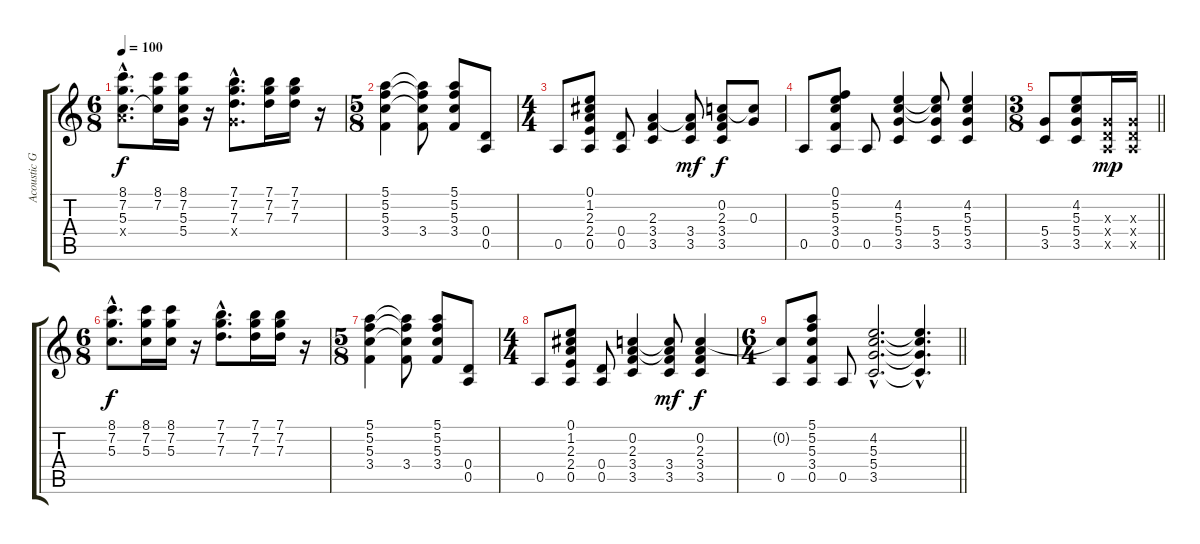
\track ("Acoustic Guitar" "Acoustic G") {instrument acousticguitarsteel}
\staff {score tabs}
\tuning (E4 C4 G3 D3 A2 E2) {hide}
\ts (6 8)
\tempo 100
\clef g2
\ks c
(8.1{hac} 7.2{hac} 5.3{hac} 7.4{hac x}).8{d dy f} (8.1 7.2 5.3{t}).16 (8.1 7.2 5.3 5.4).16 r.16 (7.1{hac} 7.2{hac} 7.3{hac} 5.4{hac x}).8{d} (7.1 7.2 7.3).16 (7.1 7.2 7.3).16 r.16 |
\ts (5 8)
(5.1 5.2 5.3 3.4).4 (5.1{t} 5.2{t} 5.3{t} 3.4).8 (5.1 5.2 5.3 3.4).8 (0.4 0.5).8 |
\ts (4 4)
0.5.8 (0.1 1.2 2.3 2.4 0.5).8 (0.4 0.5).8 (2.3 3.4 3.5).4 (2.3{t} 3.4 3.5).8{dy mf} (0.2 2.3 3.4 3.5).8{dy f} (0.2{t} 0.3).8 |
0.5.8 (0.1 5.2 5.3 3.4 0.5).8 0.5.8 (4.2 5.3 5.4 3.5).4 (4.2{t} 5.3{t} 5.4 3.5).8 (4.2 5.3 5.4 3.5).4 |
\ts (3 8)
\barLineRight lightlight
(5.4 3.5).8 (4.2 5.3 5.4 3.5).8 (0.3{x} 0.4{x} 0.5{x}).16{dy mp} (0.3{x} 0.4{x} 0.5{x}).16 |
\ts (6 8)
(8.1{hac} 7.2{hac} 5.3{hac}).8{d dy f} (8.1 7.2 5.3).16 (8.1 7.2 5.3).16 r.16 (7.1{hac} 7.2{hac} 7.3{hac}).8{d} (7.1 7.2 7.3).16 (7.1 7.2 7.3).16 r.16 |
\ts (5 8)
(5.1 5.2 5.3 3.4).4 (5.1{t} 5.2{t} 5.3{t} 3.4).8 (5.1 5.2 5.3 3.4).8 (0.4 0.5).8 |
\ts (4 4)
0.5.8 (0.1 1.2 2.3 2.4 0.5).8 (0.4 0.5).8 (0.2 2.3 3.4 3.5).4 (0.2{t} 2.3{t} 3.4 3.5).8{dy mf} (0.2 2.3 3.4 3.5).4{dy f} |
\ts (6 4)
\barLineRight lightlight
(0.2{t} 0.5).8 (5.1 5.2 5.3 3.4 0.5).8 0.5.8 (4.2{hac} 5.3{hac} 5.4{hac} 3.5{hac}).2{d} (4.2{hac t} 5.3{hac t} 5.4{hac t} 3.5{hac t}).4{d}
